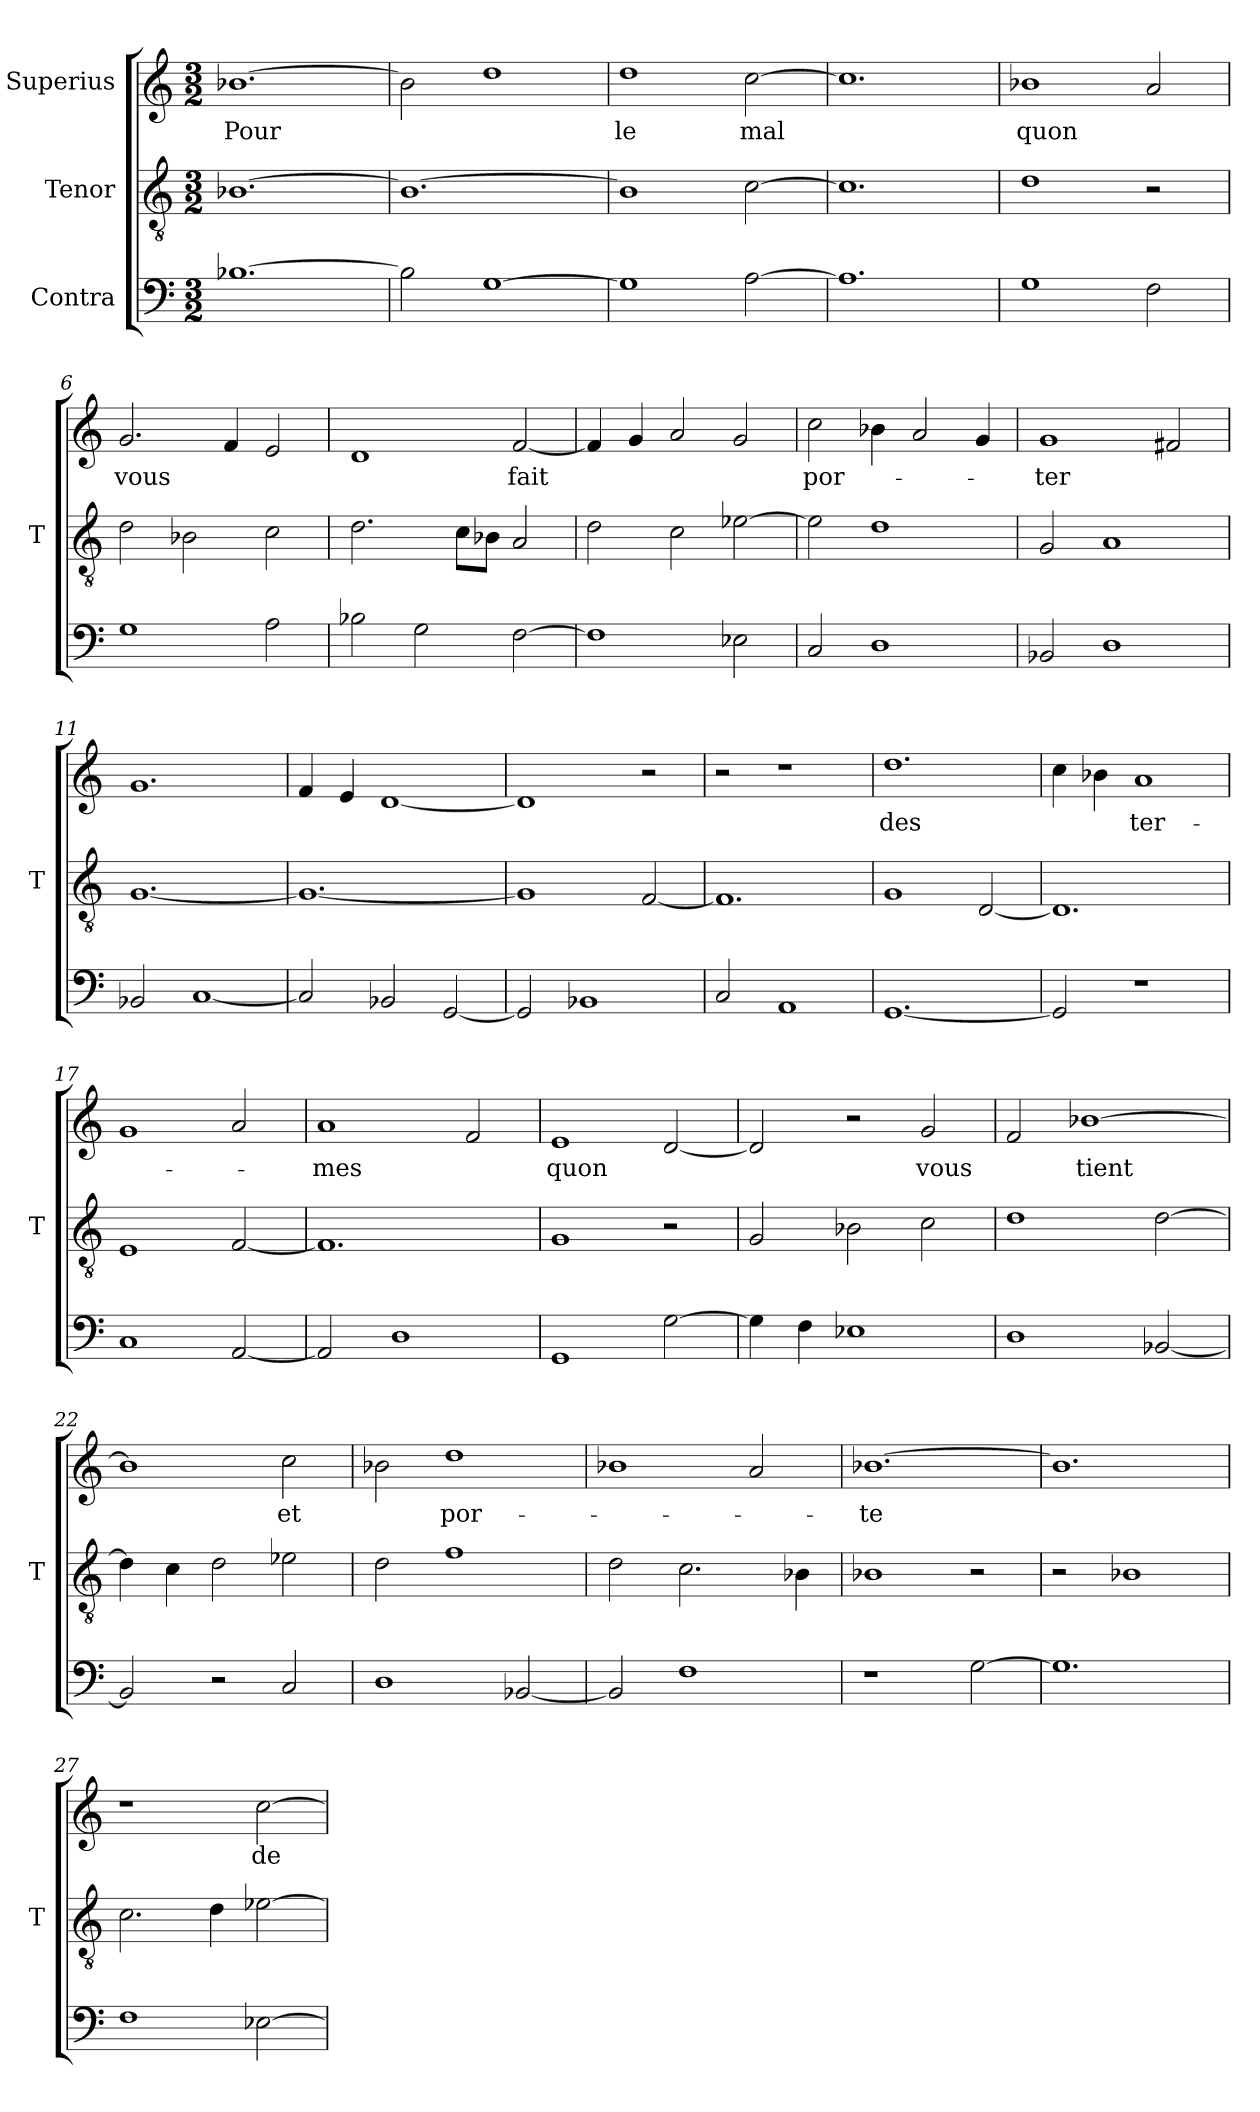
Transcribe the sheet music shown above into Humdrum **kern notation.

**kern	**kern	**kern	**text
*part3	*part2	*part1	*part1
*staff3	*staff2	*staff1	*staff1
*I"Contra	*I"Tenor	*I"Superius	*
*	*I'T	*	*
*clefF4	*clefGv2	*clefG2	*
*M3/2	*M3/2	*M3/2	*
=1	=1	=1	=1
[1.B-X	[1.B-X	[1.b-X	-Pour
=2	=2	=2	=2
2B-]	1.B-_	2b-]	.
[1G	.	1dd	.
=3	=3	=3	=3
1G]	1B-]	1dd	-le
[2A	[2c	[2cc	-mal
=4	=4	=4	=4
1.A]	1.c]	1.cc]	.
=5	=5	=5	=5
1G	1d	1b-X	-quon
2F	2r	2a	.
=6	=6	=6	=6
1G	2d	2.g	-vous
.	2B-X	.	.
.	.	4f	.
2A	2c	2e	.
=7	=7	=7	=7
2B-X	2.d	1d	.
2G	.	.	.
.	8c\L	.	.
.	8B-X\J	.	.
[2F	2A	[2f	-fait
=8	=8	=8	=8
1F]	2d	4f]	.
.	.	4g	.
.	2c	2a	.
2E-X	[2e-X	2g	.
=9	=9	=9	=9
2C	2e-]	2cc	por-
1D	1d	4b-X	.
.	.	2a	.
.	.	4g	.
=10	=10	=10	=10
2BB-X	2G	1g	-ter
1D	1A	.	.
.	.	2f#X	.
=11	=11	=11	=11
2BB-X	[1.G	1.g	.
[1C	.	.	.
=12	=12	=12	=12
2C]	1.G_	4f	.
.	.	4e	.
2BB-X	.	[1d	.
[2GG	.	.	.
=13	=13	=13	=13
2GG]	1G]	1d]	.
1BB-X	.	.	.
.	[2F	2r	.
=14	=14	=14	=14
2C	1.F]	2r	.
1AA	.	1r	.
=15	=15	=15	=15
[1.GG	1G	1.dd	-des
.	[2D	.	.
=16	=16	=16	=16
2GG]	1.D]	4cc	.
.	.	4b-X	.
1r	.	1a	ter-
=17	=17	=17	=17
1C	1E	1g	.
[2AA	[2F	2a	.
=18	=18	=18	=18
2AA]	1.F]	1a	-mes
1D	.	.	.
.	.	2f	.
=19	=19	=19	=19
1GG	1G	1e	-quon
[2G	2r	[2d	.
=20	=20	=20	=20
4G]	2G	2d]	.
4F	.	.	.
1E-X	2B-X	2r	.
.	2c	2g	-vous
=21	=21	=21	=21
1D	1d	2f	.
.	.	[1b-X	-tient
[2BB-X	[2d	.	.
=22	=22	=22	=22
2BB-]	4d]	1b-]	.
.	4c	.	.
2r	2d	.	.
2C	2e-X	2cc	-et
=23	=23	=23	=23
1D	2d	2b-X	.
.	1f	1dd	por-
[2BB-X	.	.	.
=24	=24	=24	=24
2BB-]	2d	1b-X	.
1F	2.c	.	.
.	.	2a	.
.	4B-X	.	.
=25	=25	=25	=25
1r	1B-X	[1.b-X	-te
[2G	2r	.	.
=26	=26	=26	=26
1.G]	2r	1.b-]	.
.	1B-X	.	.
=27	=27	=27	=27
1F	2.c	1r	.
.	4d	.	.
[2E-X	[2e-X	[2cc	-de
=	=	=	=
*-	*-	*-	*-
